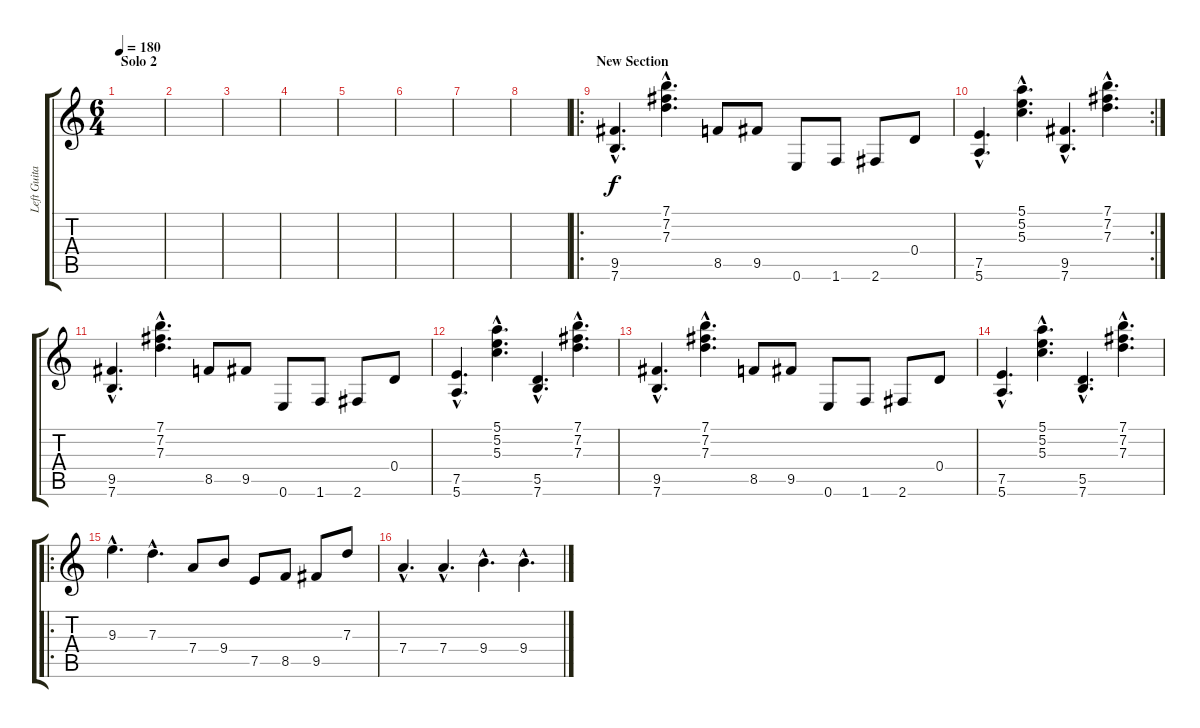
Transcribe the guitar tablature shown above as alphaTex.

\track ("Left Guitar" "Left Guita") {instrument distortionguitar}
\staff {score tabs}
\tuning (E4 B3 G3 D3 A2 E2) {hide}
\ts (6 4)
\section ("" "Solo 2")
\tempo 180
\clef g2
\ks c
|
|
|
|
|
|
|
|
\ro
\section ("" "New Section")
(9.5{hac} 7.6{hac}).4{d} (7.1{hac} 7.2{hac} 7.3{hac}).4{d} 8.5.8 9.5.8 0.6.8 1.6.8 2.6.8 0.4.8 |
\rc 2
(7.5{hac} 5.6{hac}).4{d} (5.1{hac} 5.2{hac} 5.3{hac}).4{d} (9.5{hac} 7.6{hac}).4{d} (7.1{hac} 7.2{hac} 7.3{hac}).4{d} |
(9.5{hac} 7.6{hac}).4{d} (7.1{hac} 7.2{hac} 7.3{hac}).4{d} 8.5.8 9.5.8 0.6.8 1.6.8 2.6.8 0.4.8 |
(7.5{hac} 5.6{hac}).4{d} (5.1{hac} 5.2{hac} 5.3{hac}).4{d} (5.5{hac} 7.6{hac}).4{d} (7.1{hac} 7.2{hac} 7.3{hac}).4{d} |
(9.5{hac} 7.6{hac}).4{d} (7.1{hac} 7.2{hac} 7.3{hac}).4{d} 8.5.8 9.5.8 0.6.8 1.6.8 2.6.8 0.4.8 |
(7.5{hac} 5.6{hac}).4{d} (5.1{hac} 5.2{hac} 5.3{hac}).4{d} (5.5{hac} 7.6{hac}).4{d} (7.1{hac} 7.2{hac} 7.3{hac}).4{d} |
\ro
9.3{hac}.4{d} 7.3{hac}.4{d} 7.4.8 9.4.8 7.5.8 8.5.8 9.5.8 7.3.8 |
7.4{hac}.4{d} 7.4{hac}.4{d} 9.4{hac}.4{d} 9.4{hac}.4{d}
